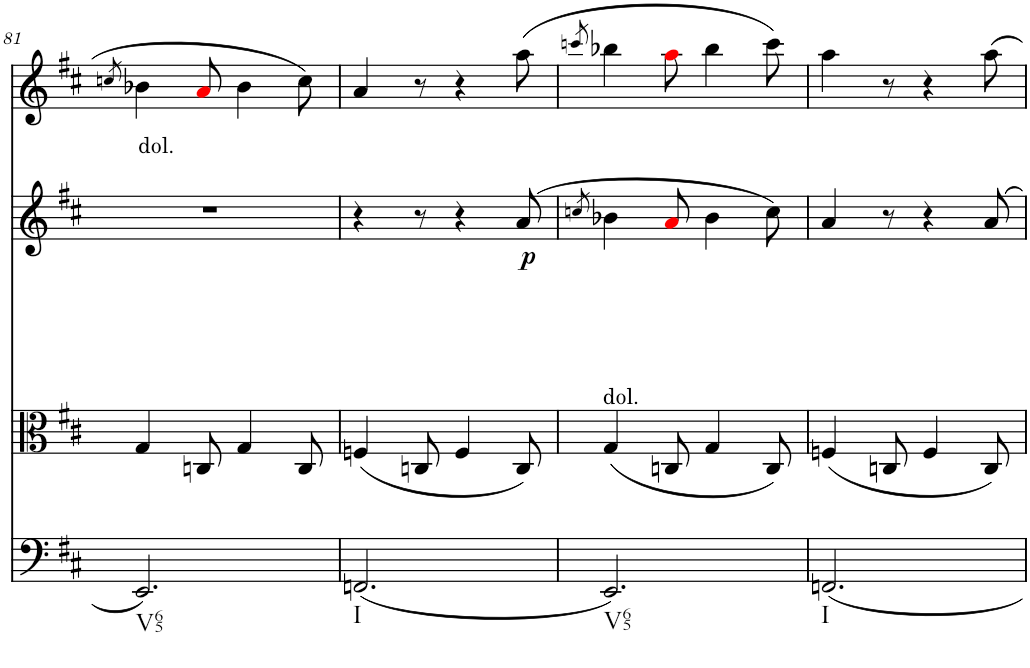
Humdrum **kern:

**kern	**kern	**kern	**dynam	**kern
*part4	*part3	*part2	*part2	*part1
*staff4	*staff3	*staff2	*staff2	*staff1
*I"Violoncello	*I"Viola	*I"Violin II	*	*I"Violin I
*I'Vc	*I'Vla	*I'Vln	*	*I'Vln
!!LO:PB:g=z
*clefF4	*clefC3	*clefG2	*	*clefG2
*k[f#c#]	*k[f#c#]	*k[f#c#]	*	*k[f#c#]
*M6/8	*M6/8	*M6/8	*	*M6/8
=81	=81	=81	=81	=81
.	.	.	.	8qccn/
!	!	!	!	!LO:TX:b:t=dol.
!LO:TX:b:t=V65	!	!	!	!
2.EE/	4G/	2.r	.	4b-X\
.	8Cn/	.	.	8ai/
.	4G/	.	.	4b-\
.	8C/	.	.	8cc\
=82	=82	=82	=82	=82
!LO:TX:b:t=I	!	!	!	!
(2.FFn/	(4Fn/	4r	.	4a/
.	8Cn/	8r	.	8r
.	4F/	4r	.	4r
!	!	!	!LO:DY:b	!
.	8C/)	(>8a/	p	(8aa\
=83	=83	=83	=83	=83
.	.	8qccn/	.	8qcccn/
!	!	!LO:TX:b:t=dol.	!	!
!LO:TX:b:t=V65	!	!	!	!
2.EE/)	(4G/	4b-X\	.	4bb-X\
.	8Cn/	8ai/	.	8aai\
.	4G/	4b-\	.	4bb-\
.	8C/)	8cc\)	.	8ccc\)
=84	=84	=84	=84	=84
!LO:TX:b:t=I	!	!	!	!
2.FFn/	(4Fn/	4a/	.	4aa\
.	8Cn/	8r	.	8r
.	4F/	4r	.	4r
.	8C/)	8a/	.	8aa\
=	=	=	=	=
*-	*-	*-	*-	*-
